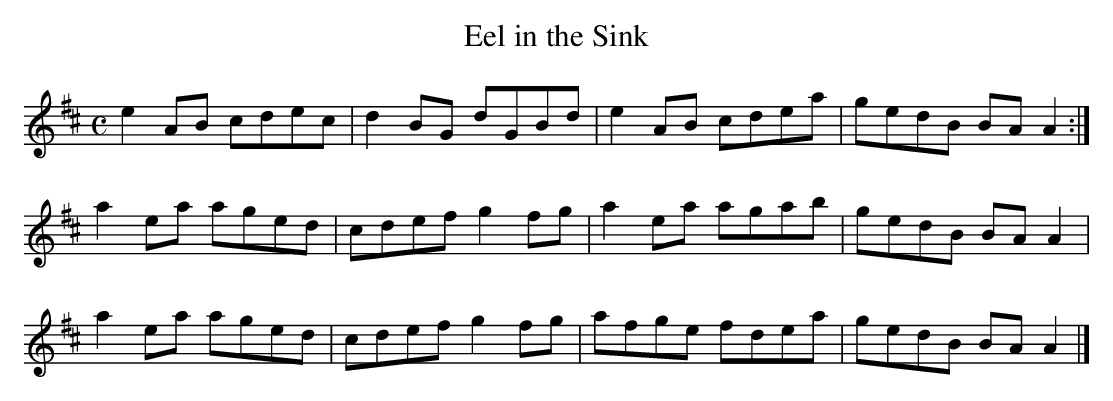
X:1
T:Eel in the Sink
M:C
L:1/8
K:A Mixolydian
e2AB cdec|d2BG dGBd|e2AB cdea|gedB BAA2:|!
a2ea aged|cdef g2fg|a2ea agab|gedB BAA2|!
a2ea aged|cdef g2fg|afge fdea|gedB BAA2|]!
